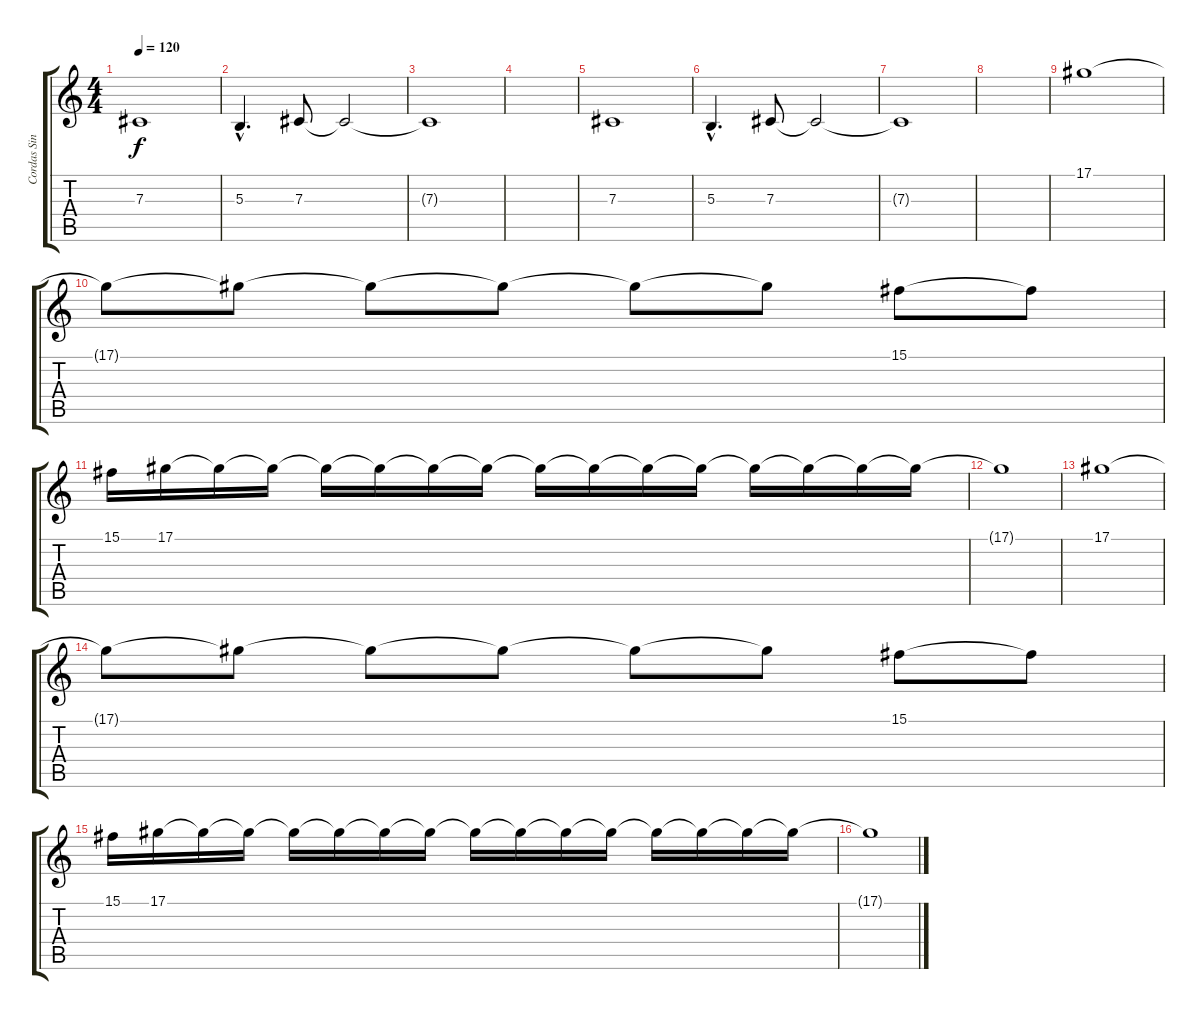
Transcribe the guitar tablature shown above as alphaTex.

\track ("Cordas Sinfônicas" "Cordas Sin") {instrument synthstrings1}
\staff {score tabs}
\tuning (Eb4 Bb3 Gb3 Db3 Ab2 Db2) {hide}
\ts (4 4)
\tempo 120
\clef g2
\ks c
7.3.1{dy f} |
5.3{hac}.4{d} 7.3.8 7.3{t}.2 |
7.3{t}.1 |
|
7.3.1 |
5.3{hac}.4{d} 7.3.8 7.3{t}.2 |
7.3{t}.1 |
|
17.1.1 |
17.1{t}.8 17.1{t}.8 17.1{t}.8 17.1{t}.8 17.1{t}.8 17.1{t}.8 15.1.8 15.1{t}.8 |
15.1.16 17.1.16 17.1{t}.16 17.1{t}.16 17.1{t}.16 17.1{t}.16 17.1{t}.16 17.1{t}.16 17.1{t}.16 17.1{t}.16 17.1{t}.16 17.1{t}.16 17.1{t}.16 17.1{t}.16 17.1{t}.16 17.1{t}.16 |
17.1{t}.1 |
17.1.1 |
17.1{t}.8 17.1{t}.8 17.1{t}.8 17.1{t}.8 17.1{t}.8 17.1{t}.8 15.1.8 15.1{t}.8 |
15.1.16 17.1.16 17.1{t}.16 17.1{t}.16 17.1{t}.16 17.1{t}.16 17.1{t}.16 17.1{t}.16 17.1{t}.16 17.1{t}.16 17.1{t}.16 17.1{t}.16 17.1{t}.16 17.1{t}.16 17.1{t}.16 17.1{t}.16 |
17.1{t}.1
